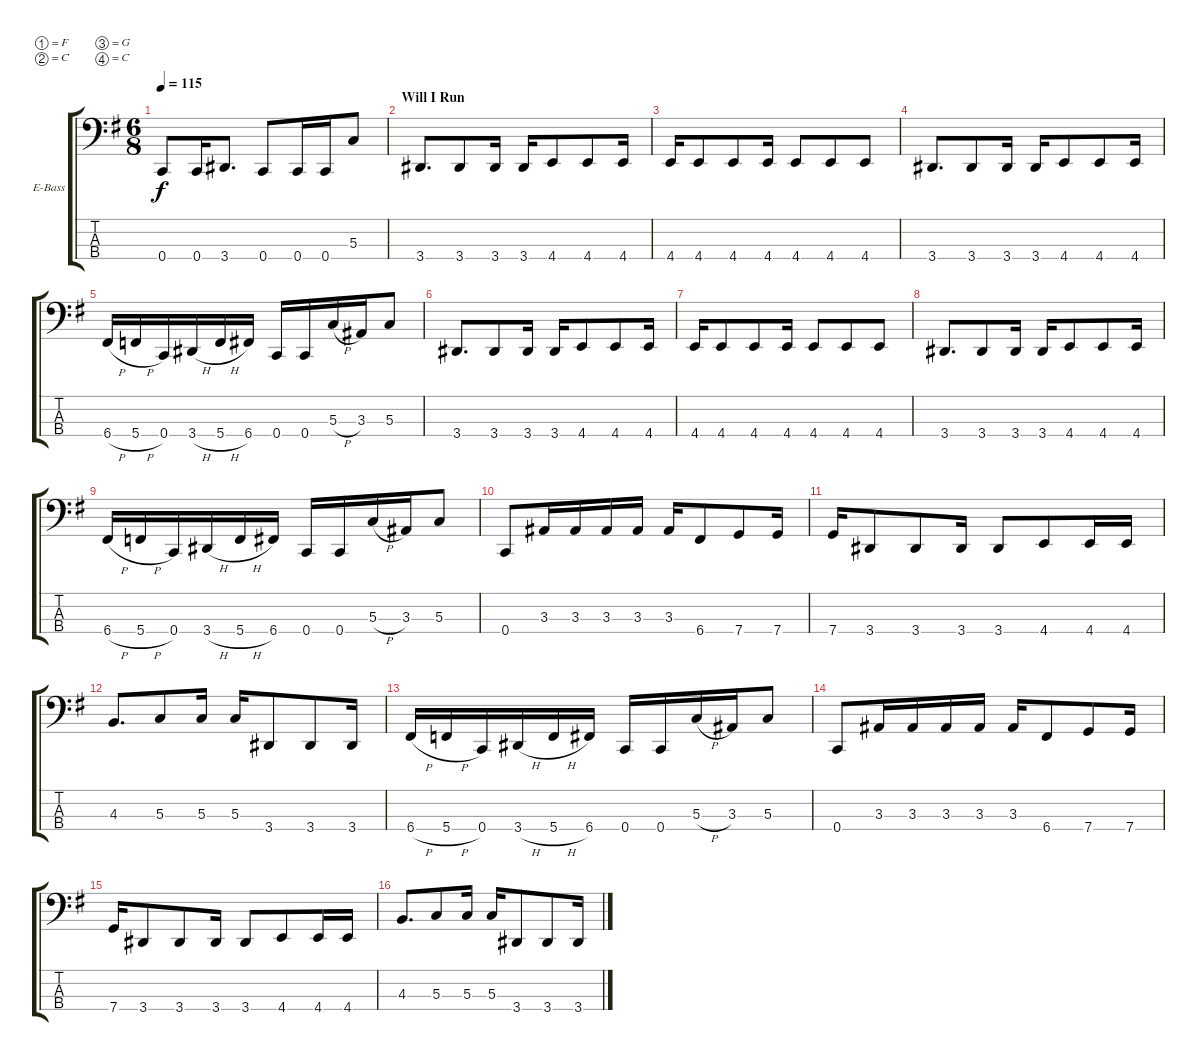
\bracketExtendMode groupsimilarinstruments
\firstSystemTrackNameOrientation horizontal
\otherSystemsTrackNameOrientation horizontal
\track ("Electric Bass" "E-Bass") {instrument electricbassfinger}
\staff {score tabs}
\tuning (F2 C2 G1 C1)
\ts (6 8)
\tempo 115
\clef f4
\ks eminor
0.4.8{dy f} 0.4.16 3.4.8{d} 0.4.8 0.4.16 0.4.16 5.3.8 |
\section ("" "Will I Run")
3.4.8{d} 3.4.8 3.4.16 3.4.16 4.4.8 4.4.8 4.4.16 |
4.4.16 4.4.8 4.4.8 4.4.16 4.4.8 4.4.8 4.4.8 |
3.4.8{d} 3.4.8 3.4.16 3.4.16 4.4.8 4.4.8 4.4.16 |
6.4{h}.16 5.4{h}.16 0.4.16 3.4{h}.16 5.4{h}.16 6.4.16 0.4.16 0.4.16 5.3{h}.16 3.3.16 5.3.8 |
3.4.8{d} 3.4.8 3.4.16 3.4.16 4.4.8 4.4.8 4.4.16 |
4.4.16 4.4.8 4.4.8 4.4.16 4.4.8 4.4.8 4.4.8 |
3.4.8{d} 3.4.8 3.4.16 3.4.16 4.4.8 4.4.8 4.4.16 |
6.4{h}.16 5.4{h}.16 0.4.16 3.4{h}.16 5.4{h}.16 6.4.16 0.4.16 0.4.16 5.3{h}.16 3.3.16 5.3.8 |
0.4.8 3.3.16 3.3.16 3.3.16 3.3.16 3.3.16 6.4.8 7.4.8 7.4.16 |
7.4.16 3.4.8 3.4.8 3.4.16 3.4.8 4.4.8 4.4.16 4.4.16 |
4.3.8{d} 5.3.8 5.3.16 5.3.16 3.4.8 3.4.8 3.4.16 |
6.4{h}.16 5.4{h}.16 0.4.16 3.4{h}.16 5.4{h}.16 6.4.16 0.4.16 0.4.16 5.3{h}.16 3.3.16 5.3.8 |
0.4.8 3.3.16 3.3.16 3.3.16 3.3.16 3.3.16 6.4.8 7.4.8 7.4.16 |
7.4.16 3.4.8 3.4.8 3.4.16 3.4.8 4.4.8 4.4.16 4.4.16 |
4.3.8{d} 5.3.8 5.3.16 5.3.16 3.4.8 3.4.8 3.4.16
